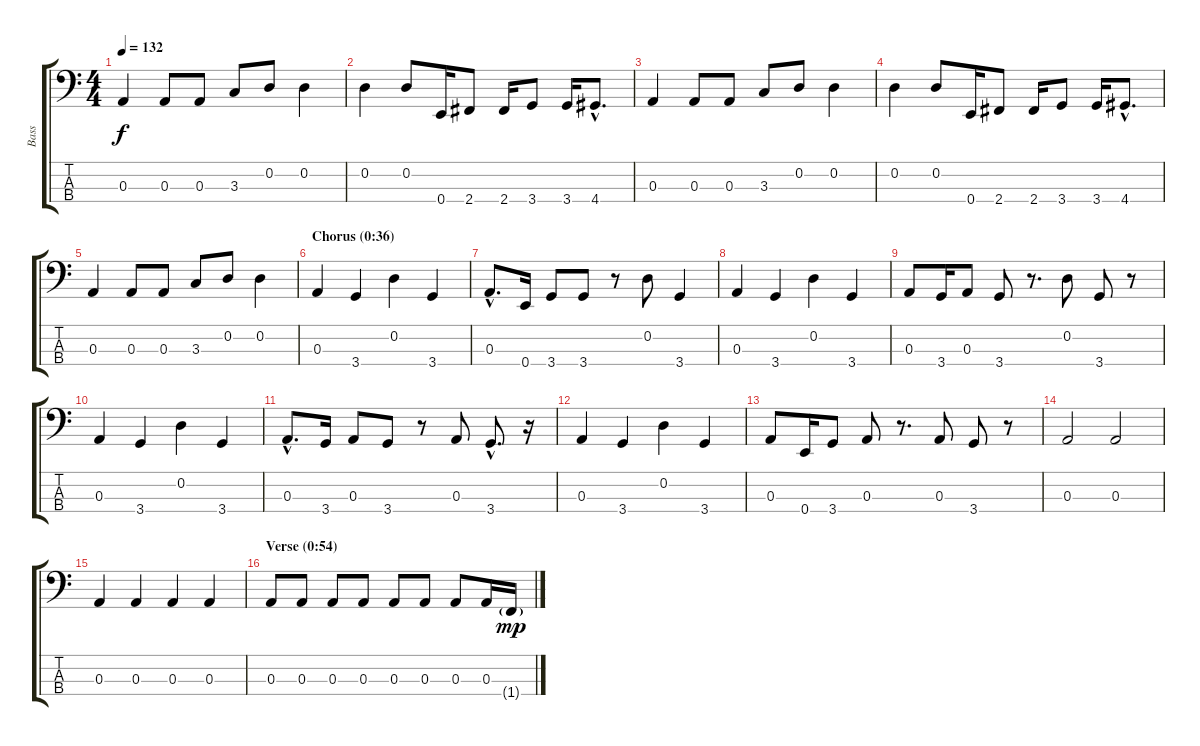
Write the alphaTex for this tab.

\track ("Bass" "Bass") {instrument electricbassfinger}
\staff {score tabs}
\tuning (G2 D2 A1 E1) {hide}
\ts (4 4)
\tempo 132
\clef f4
\ks aminor
0.3.4{dy f} 0.3.8 0.3.8 3.3.8 0.2.8 0.2.4 |
0.2.4 0.2.8 0.4.16 2.4.8 2.4.16 3.4.8 3.4.16 4.4{hac}.8{d} |
0.3.4 0.3.8 0.3.8 3.3.8 0.2.8 0.2.4 |
0.2.4 0.2.8 0.4.16 2.4.8 2.4.16 3.4.8 3.4.16 4.4{hac}.8{d} |
0.3.4 0.3.8 0.3.8 3.3.8 0.2.8 0.2.4 |
\section ("" "Chorus (0:36)")
0.3.4 3.4.4 0.2.4 3.4.4 |
0.3{hac}.8{d} 0.4.16 3.4.8 3.4.8 r.8 0.2.8 3.4.4 |
0.3.4 3.4.4 0.2.4 3.4.4 |
0.3.8 3.4.16 0.3.8 3.4.8 r.8{d} 0.2.8 3.4.8 r.8 |
0.3.4 3.4.4 0.2.4 3.4.4 |
0.3{hac}.8{d} 3.4.16 0.3.8 3.4.8 r.8 0.3.8 3.4{hac}.8{d} r.16 |
0.3.4 3.4.4 0.2.4 3.4.4 |
0.3.8 0.4.16 3.4.8 0.3.8 r.8{d} 0.3.8 3.4.8 r.8 |
0.3.2 0.3.2 |
0.3.4 0.3.4 0.3.4 0.3.4 |
\section ("" "Verse (0:54)")
0.3.8 0.3.8 0.3.8 0.3.8 0.3.8 0.3.8 0.3.8 0.3.16 1.4{g}.16{dy mp}
